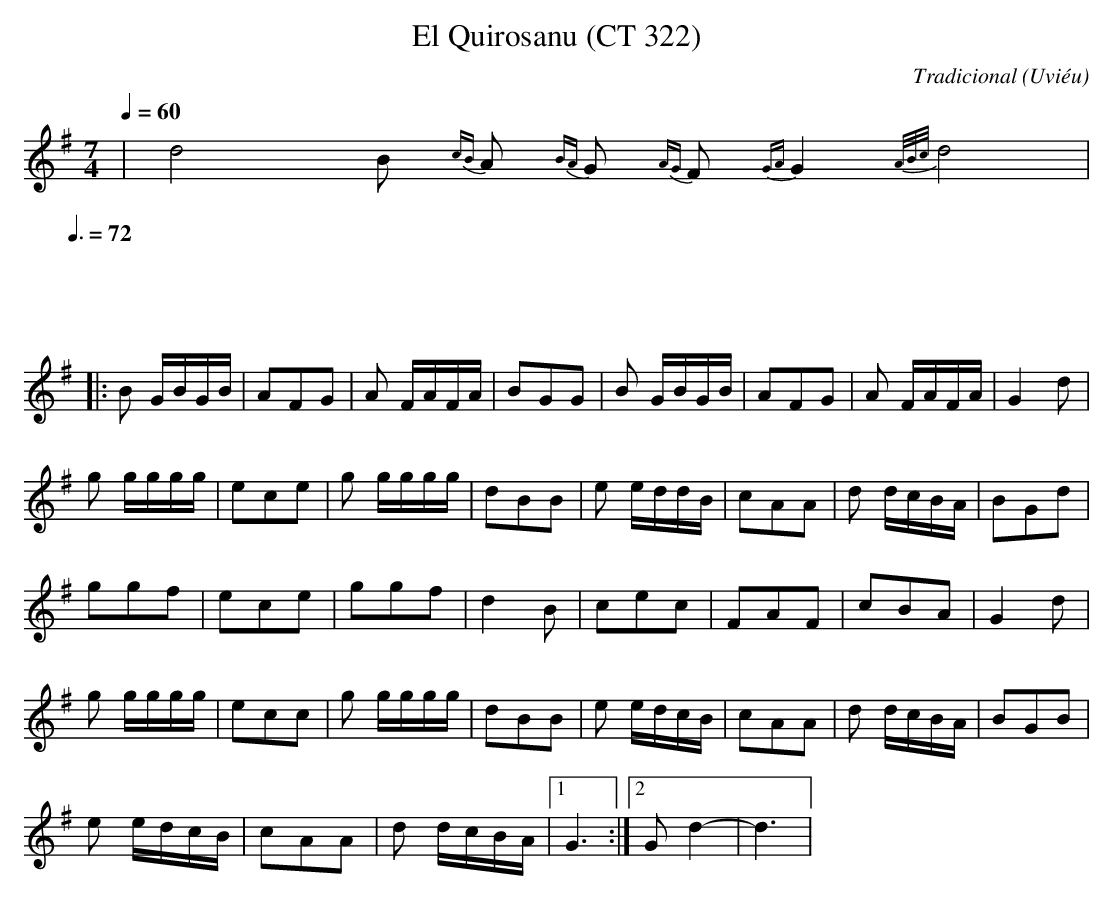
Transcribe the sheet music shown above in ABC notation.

X:1
T:El Quirosanu (CT 322)
C:Tradicional
O:Uviéu
M:3/8
L:1/8
Q:3/8=72
K:G
[L:1/8]
[Q:1/4=60]
[M:7/4]
|d4 B {cB}A {BA}G {AG}F {GA}G2 {A/2B/2c/2}d4|
[L:1/8]
[Q:3/8=72]
[M:3/8]|
|:B G/B/G/B/|AFG|A F/A/F/A/|BGG|B G/B/G/B/|AFG|A F/A/F/A/|G2 d|
g g/g/g/g/|ece|g g/g/g/g/|dBB|e e/d/d/B/|cAA|d d/c/B/A/|BGd|
ggf|ece|ggf|d2 B|cec|FAF|cBA|G2 d|
g g/g/g/g/|ecc|g g/g/g/g/|dBB|e e/d/c/B/|cAA|d d/c/B/A/|BGB|
e e/d/c/B/|cAA|d d/c/B/A/|[1 G3:|[2 G d2-|d3|
